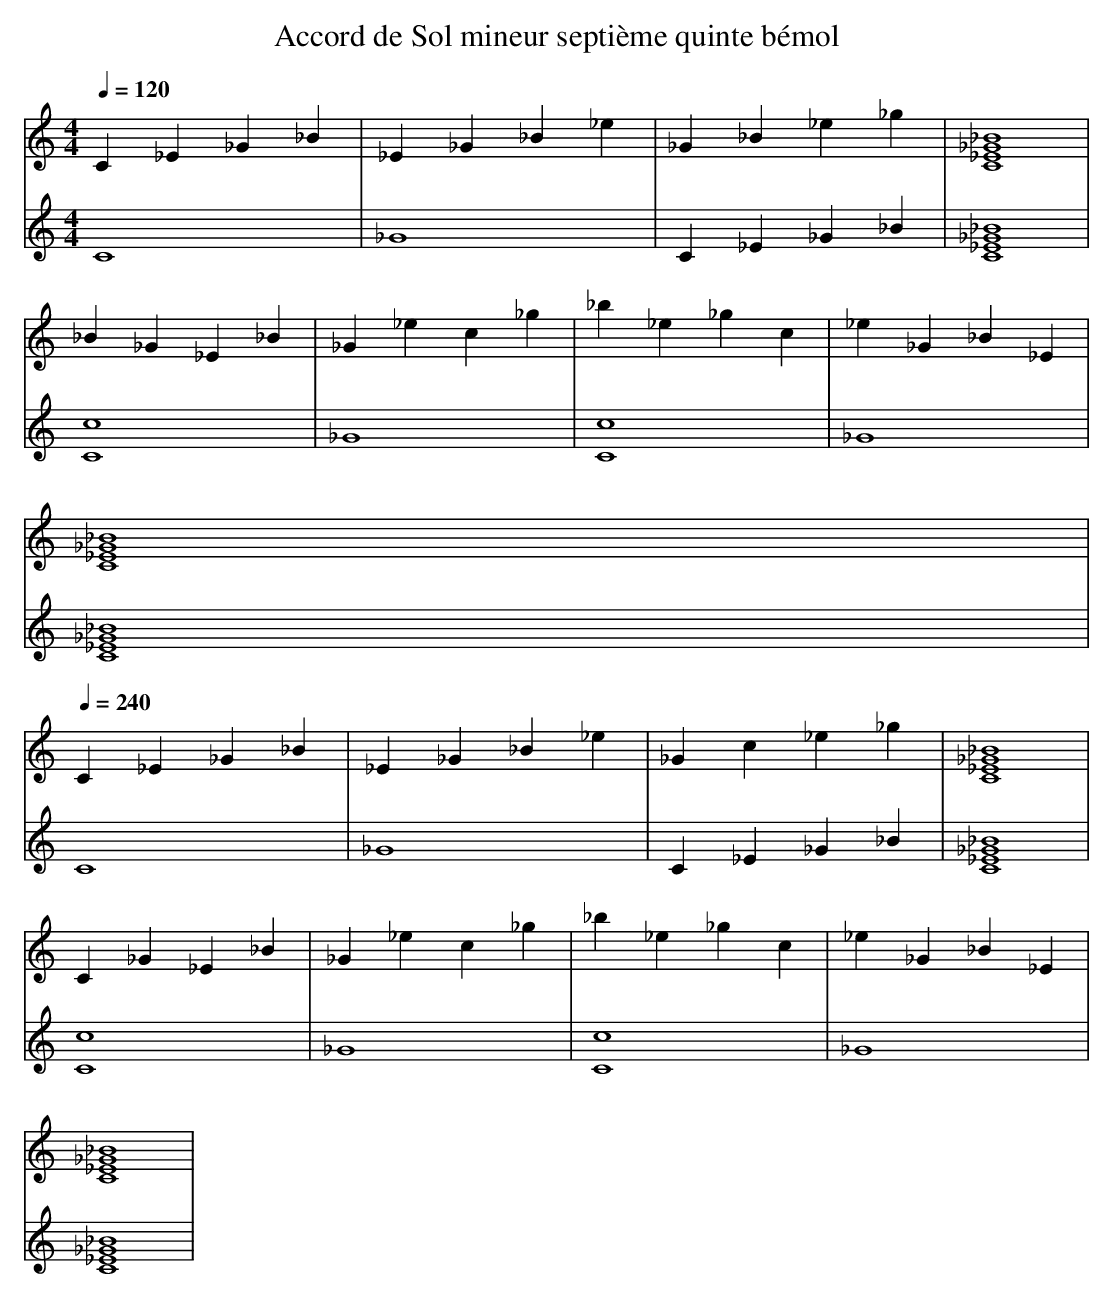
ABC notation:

X:1
T:Accord de Sol mineur septième quinte bémol
M: 4/4
L: 1/4
Q:1/4=120
K:C
V:1
C _E _G _B | _E _G _B _e | _G _B _e _g | [C4 _E4 _G4 _B4] |
_B _G _E _B | _G _e c _g | _b _e _g c | _e _G _B _E |
[C4 _E4 _G4 _B4] |
Q:1/4=240
C _E _G _B | _E _G _B _e | _G c _e _g | [C4 _E4 _G4 _B4] |
C _G _E _B | _G _e c _g | _b _e _g c | _e _G _B _E |
[C4 _E4 _G4 _B4] |
V:2
C4 | _G4 | C _E _G _B | [C4 _E4 _G4 _B4] |
[C4 c4] | _G4 | [C4 c4] | _G4 |
[C4 _E4 _G4 _B4] |
Q:1/4=240
C4 | _G4 | C _E _G _B | [C4 _E4 _G4 _B4] |
[C4 c4] | _G4 | [C4 c4] | _G4 |
[C4 _E4 _G4 _B4] |
